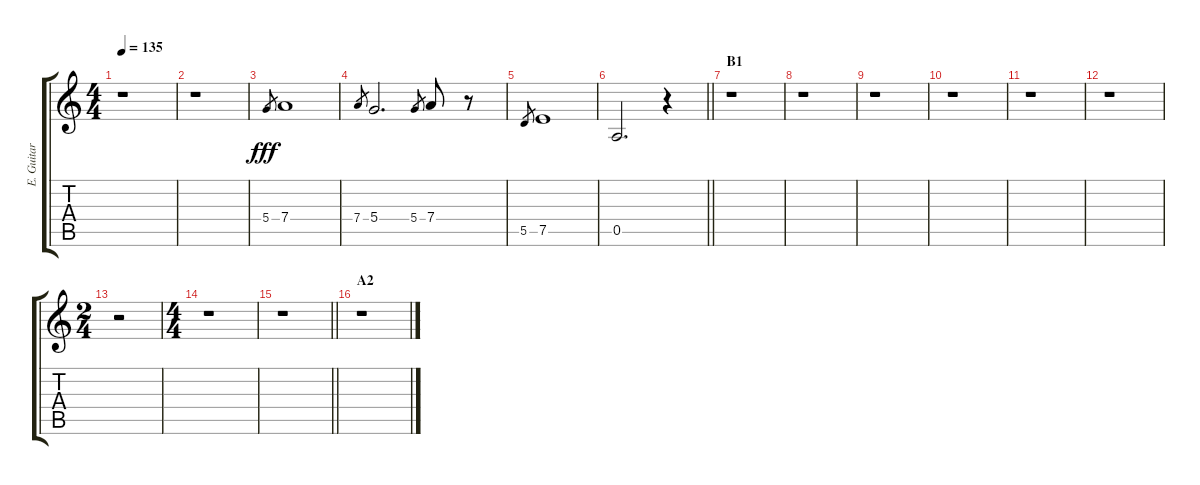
\track ("E. Guitar 1" "E. Guitar ") {instrument distortionguitar}
\staff {score tabs}
\tuning (E4 B3 G3 D3 A2 E2) {hide}
\ts (4 4)
\tempo 135
\clef g2
\ks c
r.1{dy fff} |
r.1 |
5.4.8{gr} 7.4.1 |
7.4.8{gr} 5.4.2{d} 5.4.8{gr} 7.4.8 r.8 |
5.5.8{gr} 7.5.1 |
\barLineRight lightlight
0.5.2{d} r.4 |
\section ("" "B1")
r.1 |
r.1 |
r.1 |
r.1 |
r.1 |
r.1 |
\ts (2 4)
r.2 |
\ts (4 4)
r.1 |
\barLineRight lightlight
r.1 |
\section ("" "A2")
r.1
